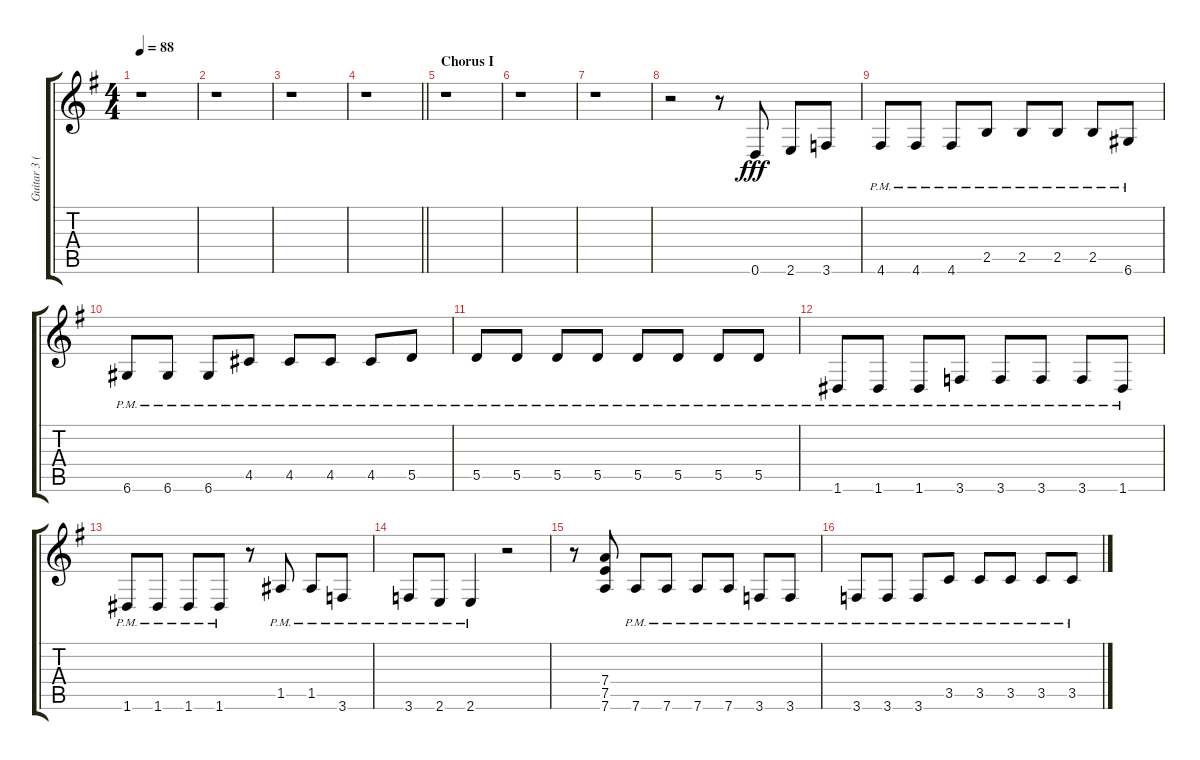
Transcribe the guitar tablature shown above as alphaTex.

\track ("Guitar 3 (dropped-D tuning)" "Guitar 3 (") {instrument overdrivenguitar}
\staff {score tabs}
\tuning (E4 B3 G3 D3 A2 D2) {hide}
\ts (4 4)
\tempo 88
\clef g2
\ks g
r.1{dy fff} |
r.1 |
r.1 |
\barLineRight lightlight
r.1 |
\section ("" "Chorus I")
r.1 |
r.1 |
r.1 |
r.2 r.8 0.6.8 2.6.8 3.6.8 |
4.6{pm}.8 4.6{pm}.8 4.6{pm}.8 2.5{pm}.8 2.5{pm}.8 2.5{pm}.8 2.5{pm}.8 6.6{pm}.8 |
6.6{pm}.8 6.6{pm}.8 6.6{pm}.8 4.5{pm}.8 4.5{pm}.8 4.5{pm}.8 4.5{pm}.8 5.5{pm}.8 |
5.5{pm}.8 5.5{pm}.8 5.5{pm}.8 5.5{pm}.8 5.5{pm}.8 5.5{pm}.8 5.5{pm}.8 5.5{pm}.8 |
1.6{pm}.8 1.6{pm}.8 1.6{pm}.8 3.6{pm}.8 3.6{pm}.8 3.6{pm}.8 3.6{pm}.8 1.6{pm}.8 |
1.6{pm}.8 1.6{pm}.8 1.6{pm}.8 1.6{pm}.8 r.8 1.5{pm}.8 1.5{pm}.8 3.6{pm}.8 |
3.6{pm}.8 2.6{pm}.8 2.6{pm}.4 r.2 |
r.8 (7.4 7.5 7.6).8 7.6{pm}.8 7.6{pm}.8 7.6{pm}.8 7.6{pm}.8 3.6{pm}.8 3.6{pm}.8 |
3.6{pm}.8 3.6{pm}.8 3.6{pm}.8 3.5{pm}.8 3.5{pm}.8 3.5{pm}.8 3.5{pm}.8 3.5{pm}.8
